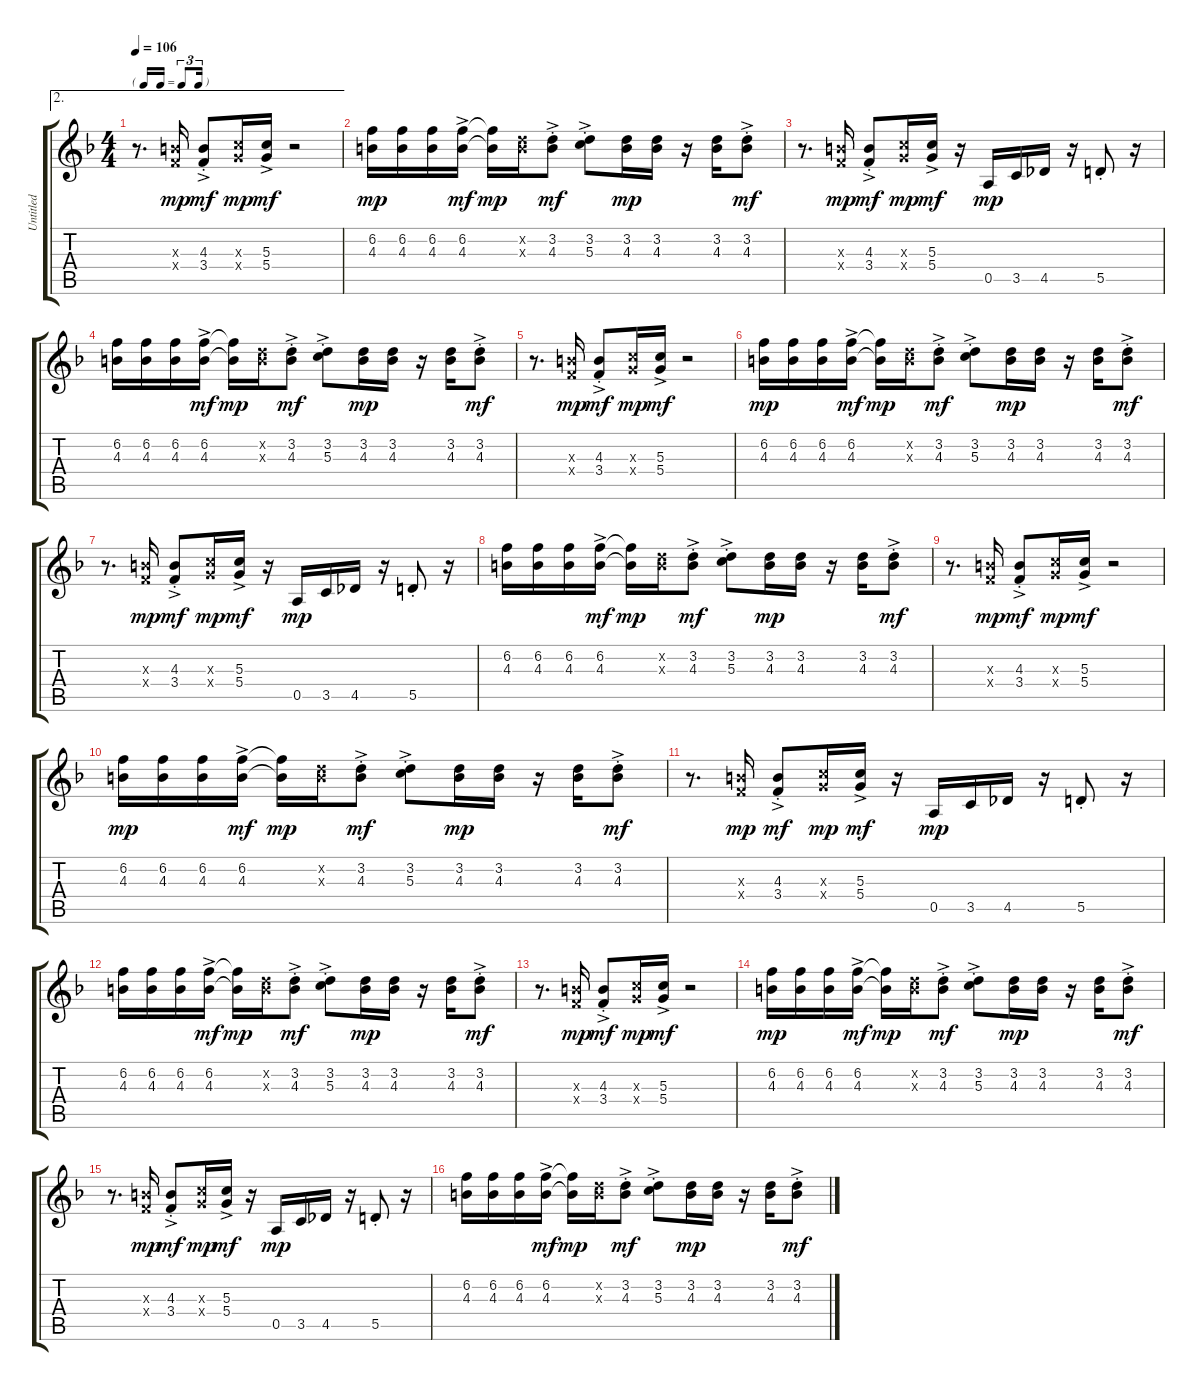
\track ("Untitled" "Untitled") {instrument electricguitarclean}
\staff {score tabs}
\tuning (E4 B3 G3 D3 A2 E2) {hide}
\ae 2
\ts (4 4)
\tf triplet16th
\tempo 106
\clef g2
\ks f
r.8{d dy mf} (4.3{x} 3.4{x}).16{dy mp} (4.3{ac st} 3.4{ac st}).8{dy mf} (5.3{x} 5.4{x}).16{dy mp} (5.3{ac} 5.4{ac}).16{dy mf} r.2 |
(6.2 4.3).16{dy mp} (6.2 4.3).16 (6.2 4.3).16 (6.2{ac} 4.3{ac}).16{dy mf} (6.2{t} 4.3{t}).16{dy mp} (3.2{x} 4.3{x}).16 (3.2{ac st} 4.3{ac st}).8{dy mf} (3.2{ac st} 5.3{ac st}).8 (3.2 4.3).16{dy mp} (3.2 4.3).16 r.16 (3.2 4.3).16 (3.2{ac st} 4.3{ac st}).8{dy mf} |
r.8{d} (4.3{x} 3.4{x}).16{dy mp} (4.3{ac st} 3.4{ac st}).8{dy mf} (5.3{x} 5.4{x}).16{dy mp} (5.3{ac} 5.4{ac}).16{dy mf} r.16 0.5.16{dy mp} 3.5.16 4.5.16 r.16 5.5{st}.8 r.16 |
(6.2 4.3).16 (6.2 4.3).16 (6.2 4.3).16 (6.2{ac} 4.3{ac}).16{dy mf} (6.2{t} 4.3{t}).16{dy mp} (3.2{x} 4.3{x}).16 (3.2{ac st} 4.3{ac st}).8{dy mf} (3.2{ac st} 5.3{ac st}).8 (3.2 4.3).16{dy mp} (3.2 4.3).16 r.16 (3.2 4.3).16 (3.2{ac st} 4.3{ac st}).8{dy mf} |
r.8{d} (4.3{x} 3.4{x}).16{dy mp} (4.3{ac st} 3.4{ac st}).8{dy mf} (5.3{x} 5.4{x}).16{dy mp} (5.3{ac} 5.4{ac}).16{dy mf} r.2 |
(6.2 4.3).16{dy mp} (6.2 4.3).16 (6.2 4.3).16 (6.2{ac} 4.3{ac}).16{dy mf} (6.2{t} 4.3{t}).16{dy mp} (3.2{x} 4.3{x}).16 (3.2{ac st} 4.3{ac st}).8{dy mf} (3.2{ac st} 5.3{ac st}).8 (3.2 4.3).16{dy mp} (3.2 4.3).16 r.16 (3.2 4.3).16 (3.2{ac st} 4.3{ac st}).8{dy mf} |
r.8{d} (4.3{x} 3.4{x}).16{dy mp} (4.3{ac st} 3.4{ac st}).8{dy mf} (5.3{x} 5.4{x}).16{dy mp} (5.3{ac} 5.4{ac}).16{dy mf} r.16 0.5.16{dy mp} 3.5.16 4.5.16 r.16 5.5{st}.8 r.16 |
(6.2 4.3).16 (6.2 4.3).16 (6.2 4.3).16 (6.2{ac} 4.3{ac}).16{dy mf} (6.2{t} 4.3{t}).16{dy mp} (3.2{x} 4.3{x}).16 (3.2{ac st} 4.3{ac st}).8{dy mf} (3.2{ac st} 5.3{ac st}).8 (3.2 4.3).16{dy mp} (3.2 4.3).16 r.16 (3.2 4.3).16 (3.2{ac st} 4.3{ac st}).8{dy mf} |
r.8{d} (4.3{x} 3.4{x}).16{dy mp} (4.3{ac st} 3.4{ac st}).8{dy mf} (5.3{x} 5.4{x}).16{dy mp} (5.3{ac} 5.4{ac}).16{dy mf} r.2 |
(6.2 4.3).16{dy mp} (6.2 4.3).16 (6.2 4.3).16 (6.2{ac} 4.3{ac}).16{dy mf} (6.2{t} 4.3{t}).16{dy mp} (3.2{x} 4.3{x}).16 (3.2{ac st} 4.3{ac st}).8{dy mf} (3.2{ac st} 5.3{ac st}).8 (3.2 4.3).16{dy mp} (3.2 4.3).16 r.16 (3.2 4.3).16 (3.2{ac st} 4.3{ac st}).8{dy mf} |
r.8{d} (4.3{x} 3.4{x}).16{dy mp} (4.3{ac st} 3.4{ac st}).8{dy mf} (5.3{x} 5.4{x}).16{dy mp} (5.3{ac} 5.4{ac}).16{dy mf} r.16 0.5.16{dy mp} 3.5.16 4.5.16 r.16 5.5{st}.8 r.16 |
(6.2 4.3).16 (6.2 4.3).16 (6.2 4.3).16 (6.2{ac} 4.3{ac}).16{dy mf} (6.2{t} 4.3{t}).16{dy mp} (3.2{x} 4.3{x}).16 (3.2{ac st} 4.3{ac st}).8{dy mf} (3.2{ac st} 5.3{ac st}).8 (3.2 4.3).16{dy mp} (3.2 4.3).16 r.16 (3.2 4.3).16 (3.2{ac st} 4.3{ac st}).8{dy mf} |
r.8{d} (4.3{x} 3.4{x}).16{dy mp} (4.3{ac st} 3.4{ac st}).8{dy mf} (5.3{x} 5.4{x}).16{dy mp} (5.3{ac} 5.4{ac}).16{dy mf} r.2 |
(6.2 4.3).16{dy mp} (6.2 4.3).16 (6.2 4.3).16 (6.2{ac} 4.3{ac}).16{dy mf} (6.2{t} 4.3{t}).16{dy mp} (3.2{x} 4.3{x}).16 (3.2{ac st} 4.3{ac st}).8{dy mf} (3.2{ac st} 5.3{ac st}).8 (3.2 4.3).16{dy mp} (3.2 4.3).16 r.16 (3.2 4.3).16 (3.2{ac st} 4.3{ac st}).8{dy mf} |
r.8{d} (4.3{x} 3.4{x}).16{dy mp} (4.3{ac st} 3.4{ac st}).8{dy mf} (5.3{x} 5.4{x}).16{dy mp} (5.3{ac} 5.4{ac}).16{dy mf} r.16 0.5.16{dy mp} 3.5.16 4.5.16 r.16 5.5{st}.8 r.16 |
(6.2 4.3).16 (6.2 4.3).16 (6.2 4.3).16 (6.2{ac} 4.3{ac}).16{dy mf} (6.2{t} 4.3{t}).16{dy mp} (3.2{x} 4.3{x}).16 (3.2{ac st} 4.3{ac st}).8{dy mf} (3.2{ac st} 5.3{ac st}).8 (3.2 4.3).16{dy mp} (3.2 4.3).16 r.16 (3.2 4.3).16 (3.2{ac st} 4.3{ac st}).8{dy mf}
